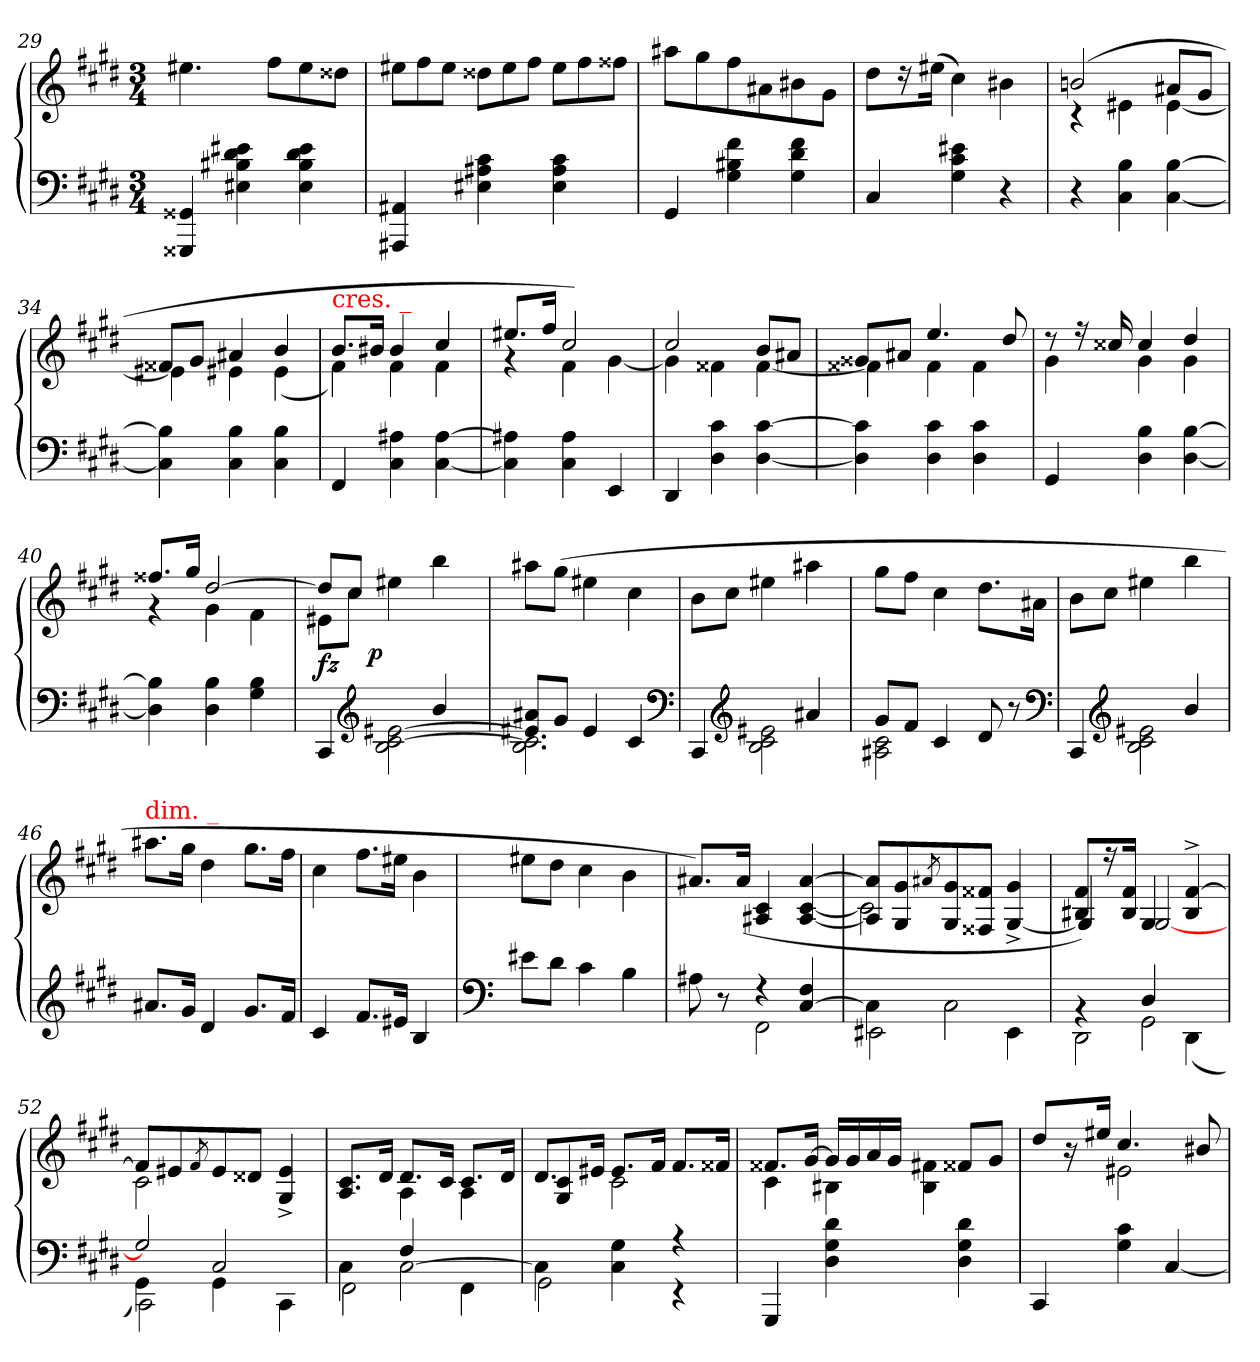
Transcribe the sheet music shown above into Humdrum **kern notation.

**kern	**kern	**dynam
*part1	*part1	*part1
*staff2	*staff1	*staff1/2
*clefF4	*clefG2	*
*k[f#c#g#d#]	*k[f#c#g#d#]	*
*c#:	*c#:	*
*M3/4	*M3/4	*
=29	=29	=29
4GG##X 4GGG##X	4.ee#X	.
4e#X 4d# 4B#X 4E#X	.	.
.	8ff#L	.
4e# 4d# 4B# 4E#	8ee#	.
.	8dd##XJ	.
=30	=30	=30
*	*Xtuplet	*
4AA#X 4AAA#X	12ee#XL	.
.	12ff#	.
.	12ee#J	.
4c# 4A#X 4E#X	12dd##XL	.
.	12ee#	.
.	12ff#J	.
4c# 4A# 4E#	12ee#L	.
.	12ff#	.
.	12ff##XJ	.
=31	=31	=31
4GG#	8aa#XL	.
.	8gg#	.
4f# 4B#X 4G#	8ff#	.
.	8a#X	.
4f# 4d# 4G#	8b#X	.
.	8g#J	.
=32	=32	=32
4C#	8dd#L	.
.	16r	.
.	(>16ee#XJk	.
4e#X 4c# 4G#	4cc#)	.
4r	4b#X	.
=33	=33	=33
*	*^	*
4r	(>2bn	4rc	.
4B 4C#	.	4e#X	.
[4B [4C#	8a#XL	[4e#	.
.	8g#J	.	.
=34	=34	=34	=34
4B] 4C#]	8f##XL	4e#X]	.
.	8g#J	.	.
4B 4C#	4a#X	4e#X	.
4B 4C#	4b	(<4e#	.
=35	=35	=35	=35
!	!LO:TX:a:color=red:t=cres. _	!	!
4FF#	8.bL	4f#)	.
.	16b#XJk	.	.
4A#X 4C#	4b#	4f#	.
[4A# [4C#	4cc#	4f#	.
=36	=36	=36	=36
4A#X] 4C#]	8.ee#XL	4rg	.
.	16ff#Jk	.	.
4A# 4C#	2cc#)	4f#	.
4EE	.	[4g#	.
=37	=37	=37	=37
4DD#	2cc#	4g#]	.
4c# 4D#	.	4f##X	.
[4c# [4D#	8bL	[4f##	.
.	8a#XJ	.	.
=38	=38	=38	=38
4c#] 4D#]	8g##XL	4f##X]	.
.	8a#XJ	.	.
4c# 4D#	4.ee	4f##	.
4c# 4D#	.	4f##	.
.	8dd#	.	.
=39	=39	=39	=39
4GG#	8rdd	4g#	.
.	16r	.	.
.	16cc##X	.	.
4B 4D#	4cc##	4g#	.
[4B [4D#	4dd#	4g#	.
=40	=40	=40	=40
4B] 4D#]	8.ff##XL	4rg	.
.	16gg#Jk	.	.
4B 4D#	[2dd#	4g#	.
4B 4G#	.	4f#	.
=41	=41	=41	=41
*^	*	*^	*
4ryy	4CC#/	8dd#L]	8e#XL	8.ryy	fz
.	.	8cc#J	8cc#J	.	.
.	.	.	.	2ryy	p
*clefG2	*	*	*	*	*
4ryy	[2e#X [2c# 2B	2ryy	4ee#X	.	.
4b	.	.	4bb	.	.
.	.	.	.	16ryy	.
*	*	*v	*v	*v	*
=42	=42	=42	=42
8a#X 8e#X]L	2.c#] 2.B	8aa#XL	.
8g#J	.	(>8gg#J	.
4e#/	.	4ee#X	.
4c#	.	4cc#	.
*clefF4	*	*	*
=43	=43	=43	=43
4ryy	4CC#	8bL	.
.	.	8cc#J	.
*clefG2	*	*	*
4ryy	2e#X 2c# 2B	4ee#X	.
4a#X	.	4aa#X	.
=44	=44	=44	=44
8g#/L	2c#\ 2A#X\	8gg#L	.
8f#J	.	8ff#J	.
4c#	.	4cc#	.
8d#	4ryy	8.dd#L	.
8r	.	.	.
.	.	16a#XJk	.
*clefF4	*	*	*
=45	=45	=45	=45
4ryy	4CC#	8bL	.
.	.	8cc#J	.
*clefG2	*	*	*
4ryy	2e#X 2c# 2B	4ee#X	.
4b	.	4bb	.
*v	*v	*	*
=46	=46	=46
!	!LO:TX:a:color=red:t=dim. _	!
8.a#XL	8.aa#XL	.
16g#Jk	16gg#Jk	.
4d#	4dd#	.
8.g#L	8.gg#L	.
16f#Jk	16ff#Jk	.
=47	=47	=47
4c#	4cc#	.
8.f#L	8.ff#L	.
16e#XJk	16ee#XJk	.
4B	4b	.
=48	=48	=48
*clefF4	*	*
8e#XL	8ee#XL	.
8d#J	8dd#J	.
4c#	4cc#	.
4B	4b	.
=49	=49	=49
*^	*	*
4ryy	8A#X	8.a#XL)	.
.	8r	.	.
.	.	(>16a#Jk	.
4r	2FF#	4c# 4A#X	.
4F# [4C#	.	[4a# [4c# [4A#	.
=50	=50	=50	=50
*	*	*^	*
4C#\]	2EE#X	8a#]/ 8A#]/L	2c#]	.
.	.	8g#/ 8G#/	.	.
.	.	8qa#/	.	.
2C#\	.	8g#/ 8G#/	.	.
.	.	8f##X 8F##XJ	.	.
.	4EE#	4g#^</ [4G#^</	4ryy	.
=51	=51	=51	=51	=51
*	*^	*	*	*
4rBB	2DD#\	4ryy	8f# 8B#XL)	4G#/]	.
.	.	.	16r	.	.
.	.	.	16f# 16B#Jk	.	.
2GG#\	.	4D#	4G#/	[2G#/	.
.	(<4DD#\	4ryy	[4f#^< 4B#^<	.	.
=52	=52	=52	=52	=52	=52
*	*	*^	*	*	*
2G#]	4GG#)	2CC#\	4ryy	8f#L]	2c#	.
.	.	.	.	8e#X	.	.
.	.	.	.	8qf#/	.	.
.	4GG#	.	2C#/	8e#	.	.
.	.	.	.	(>8d##XJ	.	.
4ryy	4ryy	4CC#\	.	4e#^/ 4G#^/	4ryy	.
*	*	*v	*v	*	*	*
=53	=53	=53	=53	=53	=53
4C#\	2FF#\	4ryy	8.c#/ 8.A/L	4ryy	.
.	.	.	16d#Jk	.	.
[2C#\	.	4F#	8.d#L	4A	.
.	.	.	16c#Jk	.	.
.	4FF#\	4ryy	8.c#L	4A	.
.	.	.	16d#Jk	.	.
*	*v	*v	*	*	*
=54	=54	=54	=54	=54
4C#\]	2GG#	8.d#L	4c#/ 4G#/	.
.	.	16e#XJk	.	.
4G#\ 4C#\	.	8.e#L	2c#	.
.	.	16f#Jk	.	.
4r	4r	8.f#L	.	.
.	.	16f##XJk	.	.
*v	*v	*	*	*
=55	=55	=55	=55
4GGG#	8.f##XL	4c#	.
.	[16g#Jk	.	.
4d# 4G# 4D#	16g#LL]	4B#X	.
.	16g#	.	.
.	16a	.	.
.	16g#JJ	.	.
4d# 4G# 4D#	8f##XL	4f#X 4B#	.
.	8g#J	.	.
=56	=56	=56	=56
4CC#	8dd#/L	4ryy	.
.	16r	.	.
.	16ee#XJk	.	.
4c# 4G#	4.cc#	2e#X	.
[4C#/	.	.	.
.	8b#X	.	.
*	*v	*v	*
=	=	=
*-	*-	*-
